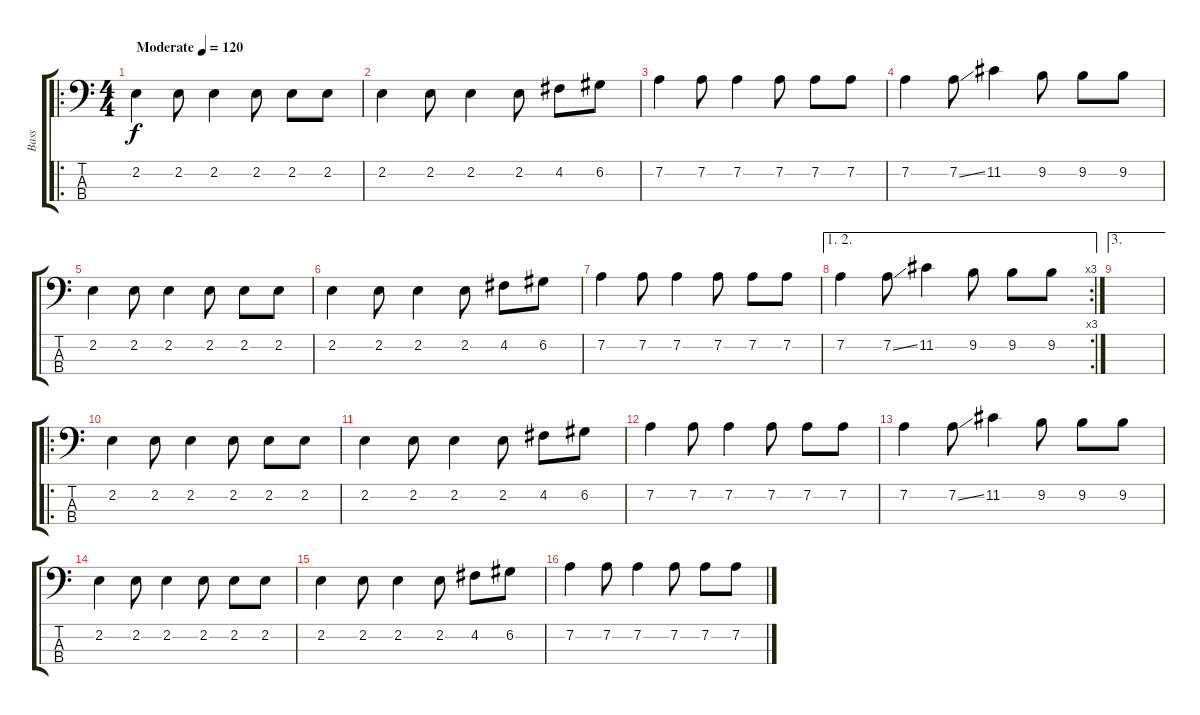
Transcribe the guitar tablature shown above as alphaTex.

\track ("Bass" "Bass") {instrument electricbassfinger}
\staff {score tabs}
\tuning (G2 D2 A1 E1) {hide}
\ro
\ts (4 4)
\tempo (120 "Moderate")
\clef f4
\ks c
2.2.4{dy f instrument electricbassfinger} 2.2.8 2.2.4 2.2.8 2.2.8 2.2.8 |
2.2.4 2.2.8 2.2.4 2.2.8 4.2.8 6.2.8 |
7.2.4 7.2.8 7.2.4 7.2.8 7.2.8 7.2.8 |
7.2.4 7.2{ss}.8 11.2.4 9.2.8 9.2.8 9.2.8 |
2.2.4 2.2.8 2.2.4 2.2.8 2.2.8 2.2.8 |
2.2.4 2.2.8 2.2.4 2.2.8 4.2.8 6.2.8 |
7.2.4 7.2.8 7.2.4 7.2.8 7.2.8 7.2.8 |
\ae (1 2)
\rc 3
7.2.4 7.2{ss}.8 11.2.4 9.2.8 9.2.8 9.2.8 |
\ae 3
|
\ro
2.2.4 2.2.8 2.2.4 2.2.8 2.2.8 2.2.8 |
2.2.4 2.2.8 2.2.4 2.2.8 4.2.8 6.2.8 |
7.2.4 7.2.8 7.2.4 7.2.8 7.2.8 7.2.8 |
7.2.4 7.2{ss}.8 11.2.4 9.2.8 9.2.8 9.2.8 |
2.2.4 2.2.8 2.2.4 2.2.8 2.2.8 2.2.8 |
2.2.4 2.2.8 2.2.4 2.2.8 4.2.8 6.2.8 |
7.2.4 7.2.8 7.2.4 7.2.8 7.2.8 7.2.8
